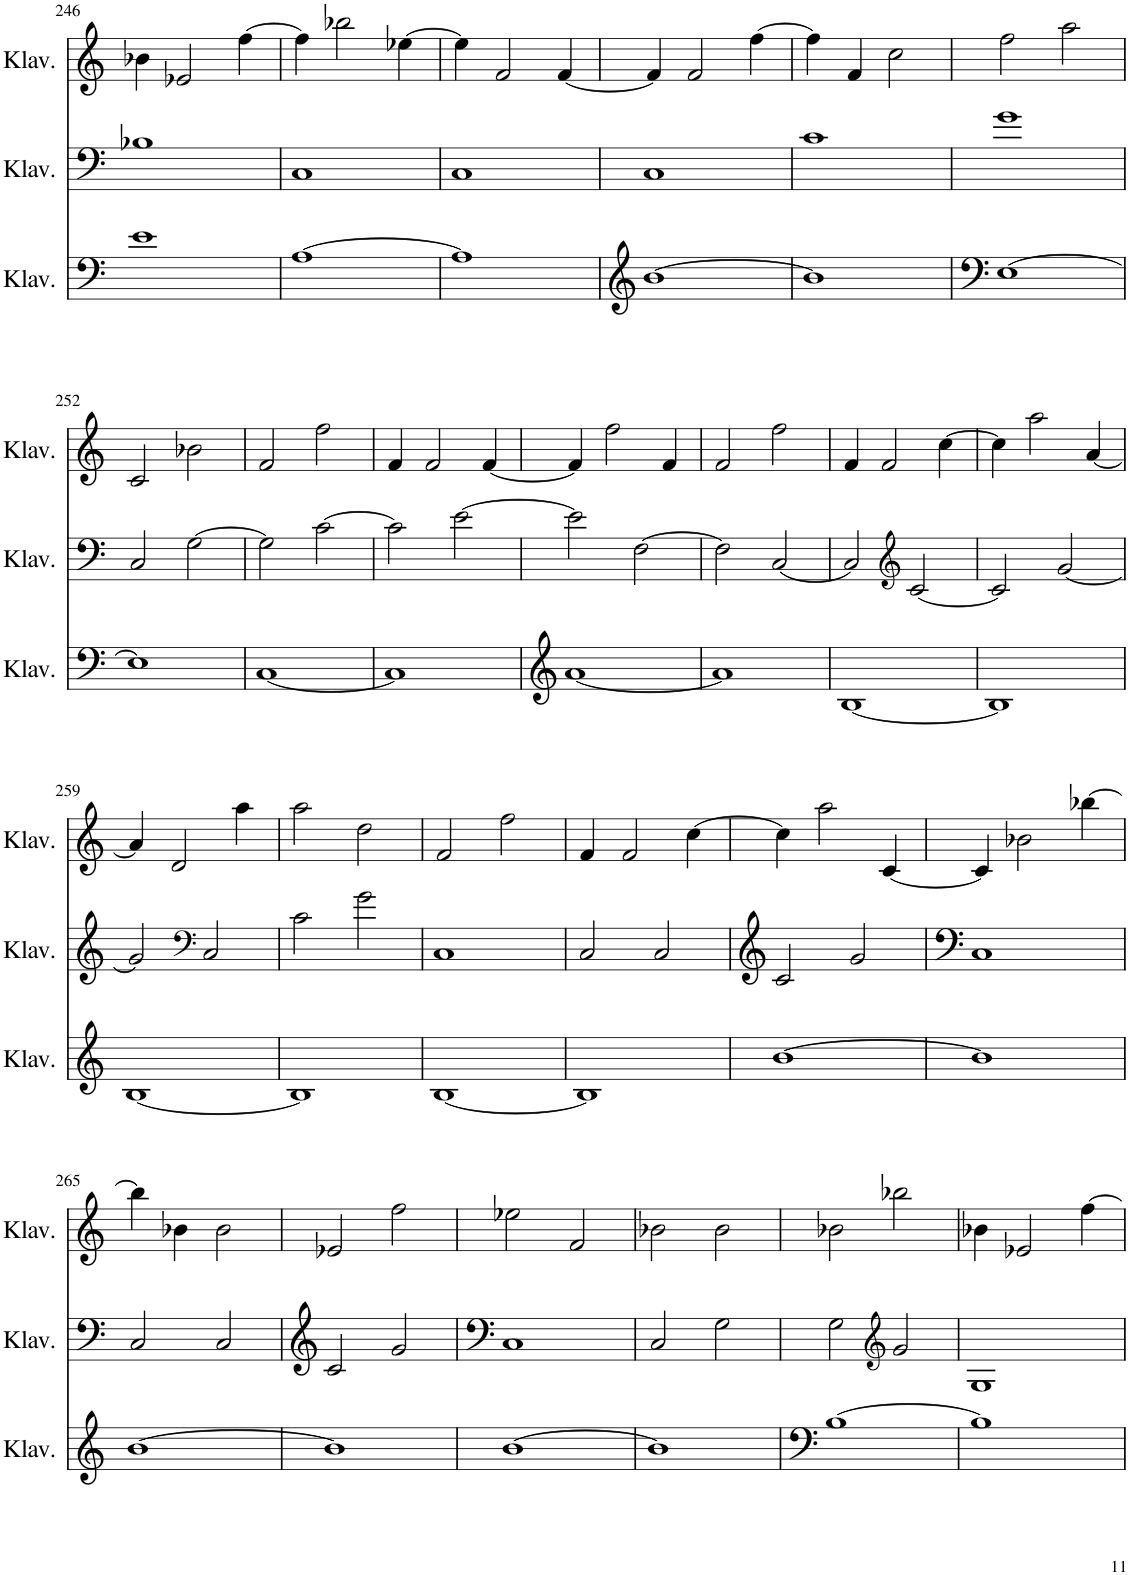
**kern	**kern	**kern
*part3	*part2	*part1
*staff3	*staff2	*staff1
*I"Klavier	*I"Klavier	*I"Klavier
*I'Klav.	*I'Klav.	*I'Klav.
!!LO:PB:g=z
*clefG2	*clefF4	*clefG2
*k[]	*k[]	*k[]
*M4/4	*M4/4	*M4/4
=246	=246	=246
1e	1B-X	4b-X\
.	.	2e-X/
.	.	[4ff\
=247	=247	=247
[1A	1C	4ff\]
.	.	2bb-X\
.	.	[4ee-X\
=248	=248	=248
1A]	1C	4ee-\]
.	.	2f/
.	.	[4f/
=249	=249	=249
[1b	1C	4f/]
.	.	2f/
.	.	[4ff\
=250	=250	=250
1b]	1c	4ff\]
.	.	4f/
.	.	2cc\
=251	=251	=251
[1E	1g	2ff\
.	.	2aa\
!!LO:LB:g=z
=252	=252	=252
1E]	2C/	2c/
.	[2G\	2b-X\
=253	=253	=253
[1C	2G\]	2f/
.	[2c\	2ff\
=254	=254	=254
1C]	2c\]	4f/
.	.	2f/
.	[2e\	.
.	.	[4f/
=255	=255	=255
[1a	2e\]	4f/]
.	.	2ff\
.	[2F\	.
.	.	4f/
=256	=256	=256
1a]	2F\]	2f/
.	[2C/	2ff\
=257	=257	=257
[1B	2C/]	4f/
.	.	2f/
*	*clefG2	*
.	[2c/	.
.	.	[4cc\
=258	=258	=258
1B]	2c/]	4cc\]
.	.	2aa\
.	[2g/	.
.	.	[4a/
!!LO:LB:g=z
=259	=259	=259
[1B	2g/]	4a/]
.	.	2d/
*	*clefF4	*
.	2C/	.
.	.	4aa\
=260	=260	=260
1B]	2c\	2aa\
.	2g\	2dd\
=261	=261	=261
[1B	1C	2f/
.	.	2ff\
=262	=262	=262
1B]	2C/	4f/
.	.	2f/
.	2C/	.
.	.	[4cc\
=263	=263	=263
[1b	2c/	4cc\]
.	.	2aa\
.	2g/	.
.	.	[4c/
=264	=264	=264
1b]	1C	4c/]
.	.	2b-X\
.	.	[4bb-X\
!!LO:LB:g=z
=265	=265	=265
[1b	2C/	4bb-\]
.	.	4b-X\
.	2C/	2b-\
=266	=266	=266
1b]	2c/	2e-X/
.	2g/	2ff\
=267	=267	=267
[1b	1C	2ee-X\
.	.	2f/
=268	=268	=268
1b]	2C/	2b-X\
.	2G\	2b-\
=269	=269	=269
[1B	2G\	2b-X\
*	*clefG2	*
.	2g/	2bb-X\
=270	=270	=270
1B]	1G	4b-X\
.	.	2e-X/
.	.	[4ff\
=	=	=
*-	*-	*-
